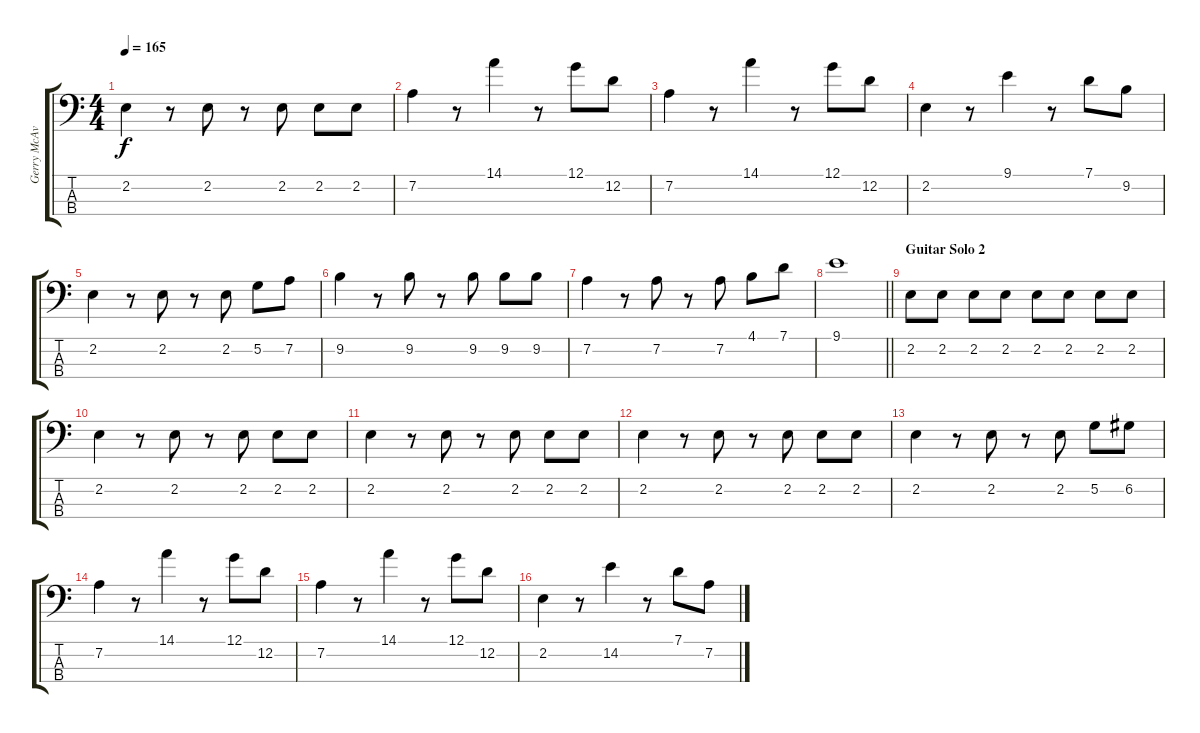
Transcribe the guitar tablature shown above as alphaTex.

\track ("Gerry McAvoy" "Gerry McAv") {instrument electricbassfinger}
\staff {score tabs}
\tuning (G2 D2 A1 E1) {hide}
\ts (4 4)
\tempo 165
\clef f4
\ks c
2.2.4{dy f} r.8 2.2.8 r.8 2.2.8 2.2.8 2.2.8 |
7.2.4 r.8 14.1.4 r.8 12.1.8 12.2.8 |
7.2.4 r.8 14.1.4 r.8 12.1.8 12.2.8 |
2.2.4 r.8 9.1.4 r.8 7.1.8 9.2.8 |
2.2.4 r.8 2.2.8 r.8 2.2.8 5.2.8 7.2.8 |
9.2.4 r.8 9.2.8 r.8 9.2.8 9.2.8 9.2.8 |
7.2.4 r.8 7.2.8 r.8 7.2.8 4.1.8 7.1.8 |
\barLineRight lightlight
9.1.1 |
\section ("" "Guitar Solo 2")
2.2.8 2.2.8 2.2.8 2.2.8 2.2.8 2.2.8 2.2.8 2.2.8 |
2.2.4 r.8 2.2.8 r.8 2.2.8 2.2.8 2.2.8 |
2.2.4 r.8 2.2.8 r.8 2.2.8 2.2.8 2.2.8 |
2.2.4 r.8 2.2.8 r.8 2.2.8 2.2.8 2.2.8 |
2.2.4 r.8 2.2.8 r.8 2.2.8 5.2.8 6.2.8 |
7.2.4 r.8 14.1.4 r.8 12.1.8 12.2.8 |
7.2.4 r.8 14.1.4 r.8 12.1.8 12.2.8 |
2.2.4 r.8 14.2.4 r.8 7.1.8 7.2.8
